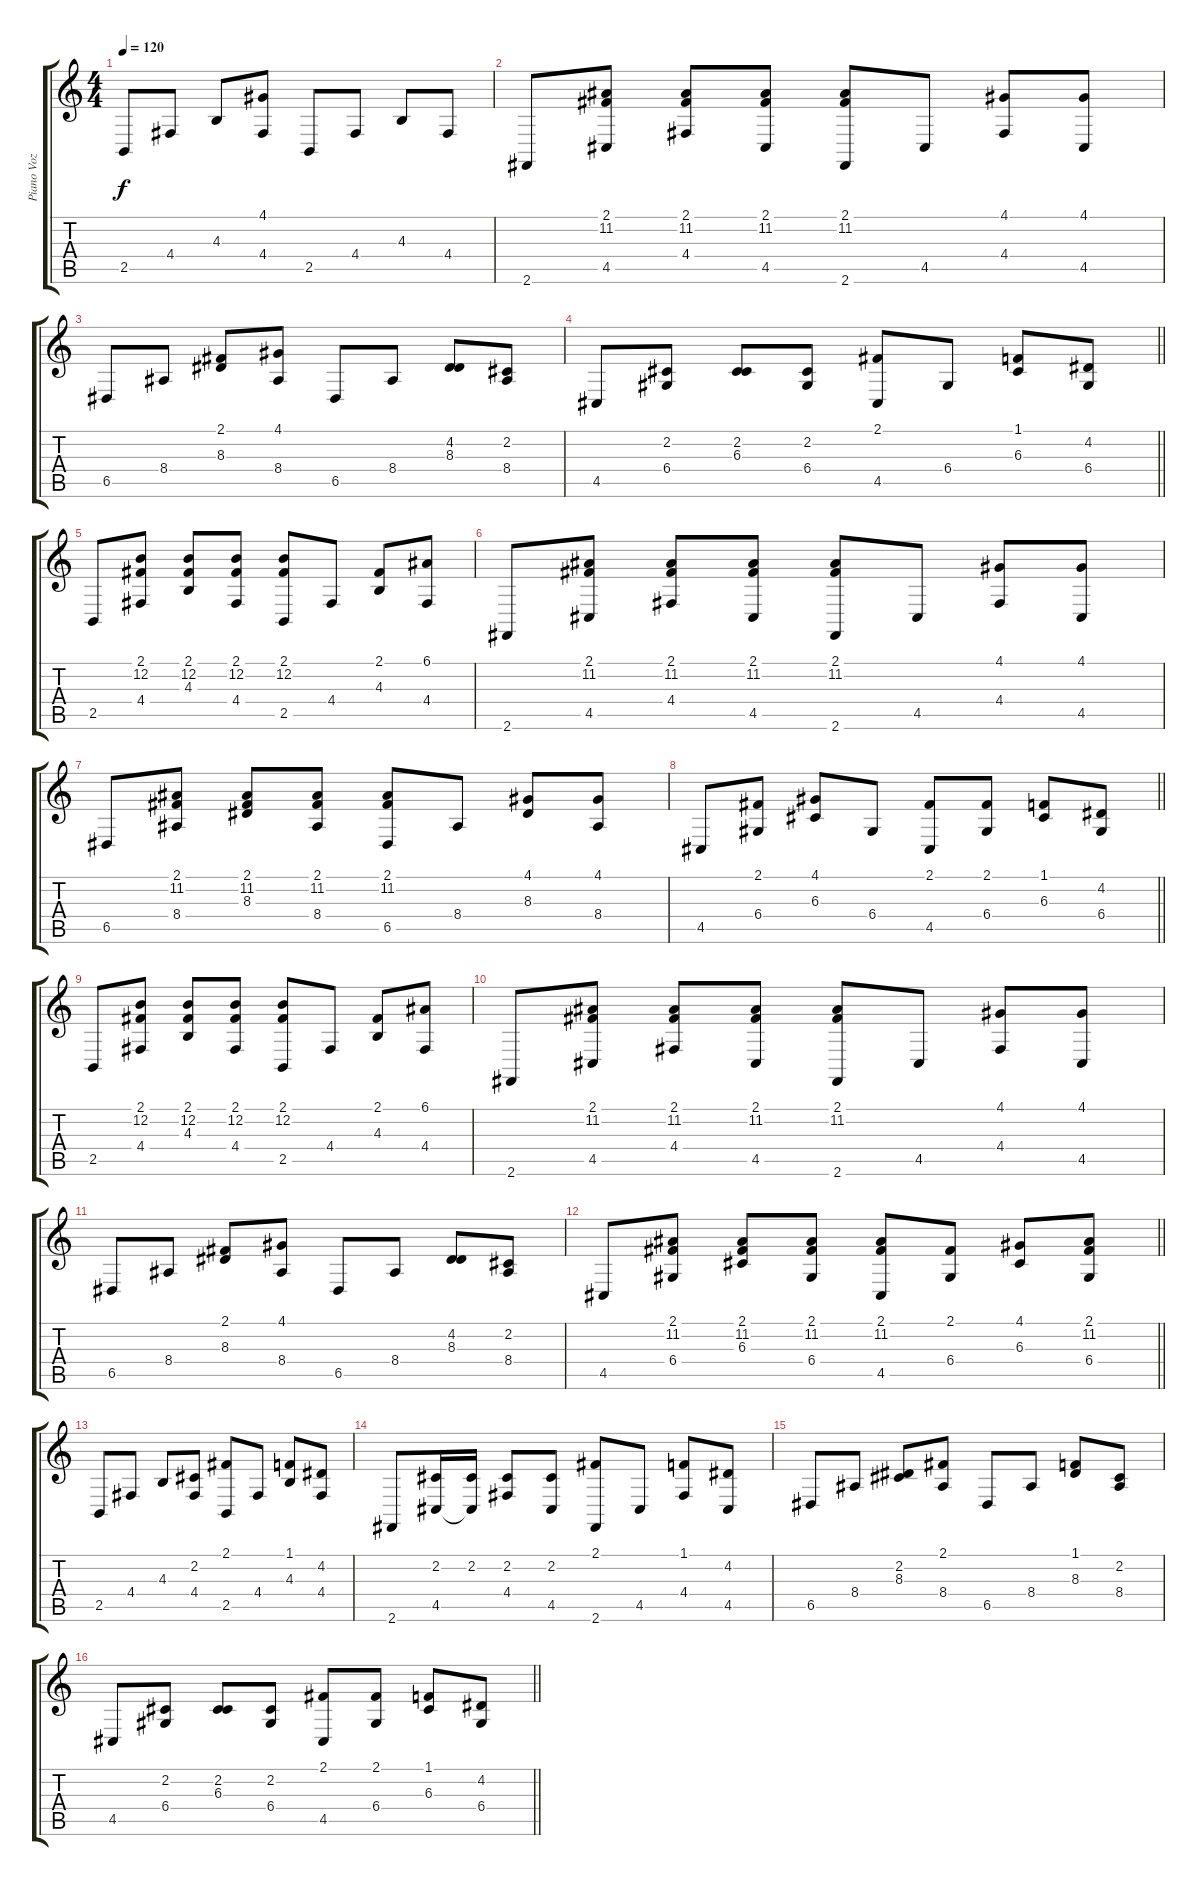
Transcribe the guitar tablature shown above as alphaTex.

\track ("Piano Voz" "Piano Voz") {instrument brightacousticpiano}
\staff {score tabs}
\tuning (E4 B3 G3 D3 A2 E2) {hide}
\ts (4 4)
\tempo 120
\clef g2
\ks c
2.5.8{dy f} 4.4.8 4.3.8 (4.1 4.4).8 2.5.8 4.4.8 4.3.8 4.4.8 |
2.6.8 (2.1 11.2 4.5).8 (2.1 11.2 4.4).8 (2.1 11.2 4.5).8 (2.1 11.2 2.6).8 4.5.8 (4.1 4.4).8 (4.1 4.5).8 |
6.5.8 8.4.8 (2.1 8.3).8 (4.1 8.4).8 6.5.8 8.4.8 (4.2 8.3).8 (2.2 8.4).8 |
\barLineRight lightlight
4.5.8 (2.2 6.4).8 (2.2 6.3).8 (2.2 6.4).8 (2.1 4.5).8 6.4.8 (1.1 6.3).8 (4.2 6.4).8 |
2.5.8 (2.1 12.2 4.4).8 (2.1 12.2 4.3).8 (2.1 12.2 4.4).8 (2.1 12.2 2.5).8 4.4.8 (2.1 4.3).8 (6.1 4.4).8 |
2.6.8 (2.1 11.2 4.5).8 (2.1 11.2 4.4).8 (2.1 11.2 4.5).8 (2.1 11.2 2.6).8 4.5.8 (4.1 4.4).8 (4.1 4.5).8 |
6.5.8 (2.1 11.2 8.4).8 (2.1 11.2 8.3).8 (2.1 11.2 8.4).8 (2.1 11.2 6.5).8 8.4.8 (4.1 8.3).8 (4.1 8.4).8 |
\barLineRight lightlight
4.5.8 (2.1 6.4).8 (4.1 6.3).8 6.4.8 (2.1 4.5).8 (2.1 6.4).8 (1.1 6.3).8 (4.2 6.4).8 |
2.5.8 (2.1 12.2 4.4).8 (2.1 12.2 4.3).8 (2.1 12.2 4.4).8 (2.1 12.2 2.5).8 4.4.8 (2.1 4.3).8 (6.1 4.4).8 |
2.6.8 (2.1 11.2 4.5).8 (2.1 11.2 4.4).8 (2.1 11.2 4.5).8 (2.1 11.2 2.6).8 4.5.8 (4.1 4.4).8 (4.1 4.5).8 |
6.5.8 8.4.8 (2.1 8.3).8 (4.1 8.4).8 6.5.8 8.4.8 (4.2 8.3).8 (2.2 8.4).8 |
\barLineRight lightlight
4.5.8 (2.1 11.2 6.4).8 (2.1 11.2 6.3).8 (2.1 11.2 6.4).8 (2.1 11.2 4.5).8 (2.1 6.4).8 (4.1 6.3).8 (2.1 11.2 6.4).8 |
2.5.8 4.4.8 4.3.8 (2.2 4.4).8 (2.1 2.5).8 4.4.8 (1.1 4.3).8 (4.2 4.4).8 |
2.6.8 (2.2 4.5).16 (2.2 4.5{t}).16 (2.2 4.4).8 (2.2 4.5).8 (2.1 2.6).8 4.5.8 (1.1 4.4).8 (4.2 4.5).8 |
6.5.8 8.4.8 (2.2 8.3).8 (2.1 8.4).8 6.5.8 8.4.8 (1.1 8.3).8 (2.2 8.4).8 |
\barLineRight lightlight
4.5.8 (2.2 6.4).8 (2.2 6.3).8 (2.2 6.4).8 (2.1 4.5).8 (2.1 6.4).8 (1.1 6.3).8 (4.2 6.4).8
